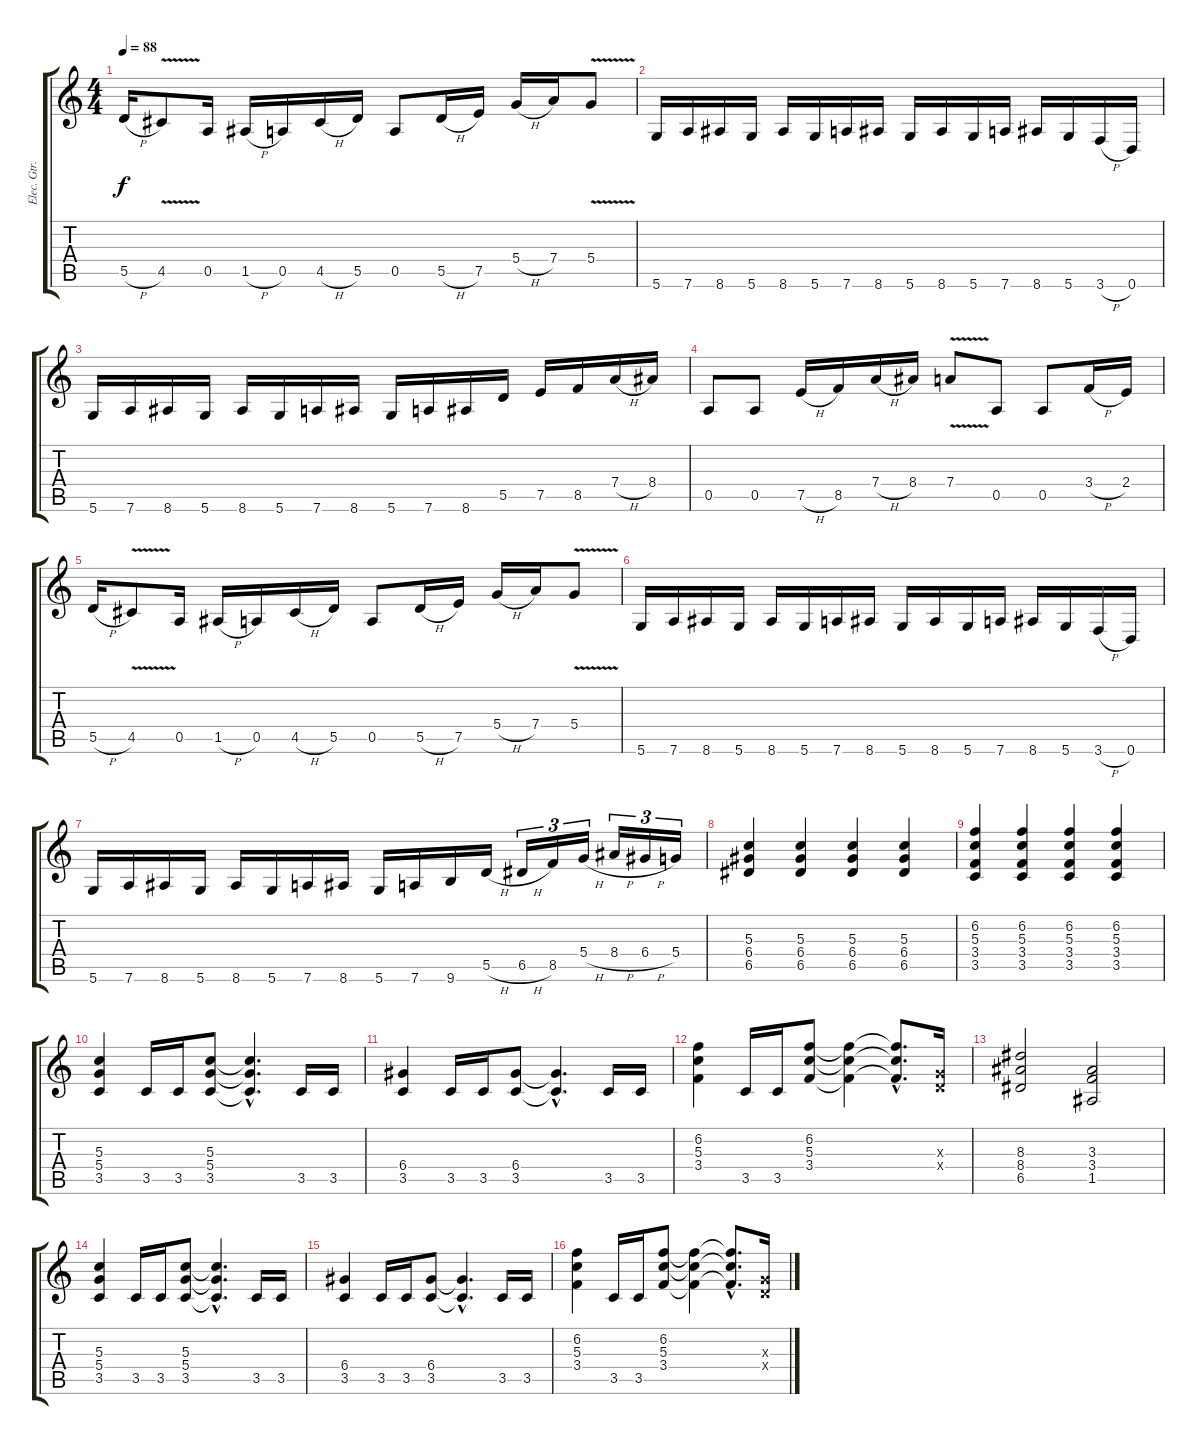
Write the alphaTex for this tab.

\track ("Elec. Gtr. 1" "Elec. Gtr.") {instrument distortionguitar}
\staff {score tabs}
\tuning (E4 B3 G3 D3 A2 D2) {hide}
\ts (4 4)
\tempo 88
\clef g2
\ks c
5.5{h}.16{dy f} 4.5{v}.8 0.5.16 1.5{h}.16 0.5.16 4.5{h}.16 5.5.16 0.5.8 5.5{h}.16 7.5.16 5.4{h}.16 7.4.16 5.4{v}.8 |
5.6.16 7.6.16 8.6.16 5.6.16 8.6.16 5.6.16 7.6.16 8.6.16 5.6.16 8.6.16 5.6.16 7.6.16 8.6.16 5.6.16 3.6{h}.16 0.6.16 |
5.6.16 7.6.16 8.6.16 5.6.16 8.6.16 5.6.16 7.6.16 8.6.16 5.6.16 7.6.16 8.6.16 5.5.16 7.5.16 8.5.16 7.4{h}.16 8.4.16 |
0.5.8 0.5.8 7.5{h}.16 8.5.16 7.4{h}.16 8.4.16 7.4{v}.8 0.5.8 0.5.8 3.4{h}.16 2.4.16 |
5.5{h}.16 4.5{v}.8 0.5.16 1.5{h}.16 0.5.16 4.5{h}.16 5.5.16 0.5.8 5.5{h}.16 7.5.16 5.4{h}.16 7.4.16 5.4{v}.8 |
5.6.16 7.6.16 8.6.16 5.6.16 8.6.16 5.6.16 7.6.16 8.6.16 5.6.16 8.6.16 5.6.16 7.6.16 8.6.16 5.6.16 3.6{h}.16 0.6.16 |
5.6.16 7.6.16 8.6.16 5.6.16 8.6.16 5.6.16 7.6.16 8.6.16 5.6.16 7.6.16 9.6.16 5.5{h}.16 6.5{h}.16{tu (3 2)} 8.5.16{tu (3 2)} 5.4{h}.16{tu (3 2)} 8.4{h}.16{tu (3 2)} 6.4{h}.16{tu (3 2)} 5.4.16{tu (3 2)} |
(5.3 6.4 6.5).4 (5.3 6.4 6.5).4 (5.3 6.4 6.5).4 (5.3 6.4 6.5).4 |
(6.2 5.3 3.4 3.5).4 (6.2 5.3 3.4 3.5).4 (6.2 5.3 3.4 3.5).4 (6.2 5.3 3.4 3.5).4 |
(5.3 5.4 3.5).4 3.5.16 3.5.16 (5.3 5.4 3.5).8 (5.3{hac t} 5.4{hac t} 3.5{hac t}).4{d} 3.5.16 3.5.16 |
(6.4 3.5).4 3.5.16 3.5.16 (6.4 3.5).8 (6.4{hac t} 3.5{hac t}).4{d} 3.5.16 3.5.16 |
(6.2 5.3 3.4).4 3.5.16 3.5.16 (6.2 5.3 3.4).8 (6.2{t} 5.3{t} 3.4{t}).4 (6.2{hac t} 5.3{hac t} 3.4{hac t}).8{d} (0.3{x} 0.4{x}).16 |
(8.3 8.4 6.5).2 (3.3 3.4 1.5).2 |
(5.3 5.4 3.5).4 3.5.16 3.5.16 (5.3 5.4 3.5).8 (5.3{hac t} 5.4{hac t} 3.5{hac t}).4{d} 3.5.16 3.5.16 |
(6.4 3.5).4 3.5.16 3.5.16 (6.4 3.5).8 (6.4{hac t} 3.5{hac t}).4{d} 3.5.16 3.5.16 |
(6.2 5.3 3.4).4 3.5.16 3.5.16 (6.2 5.3 3.4).8 (6.2{t} 5.3{t} 3.4{t}).4 (6.2{hac t} 5.3{hac t} 3.4{hac t}).8{d} (0.3{x} 0.4{x}).16
